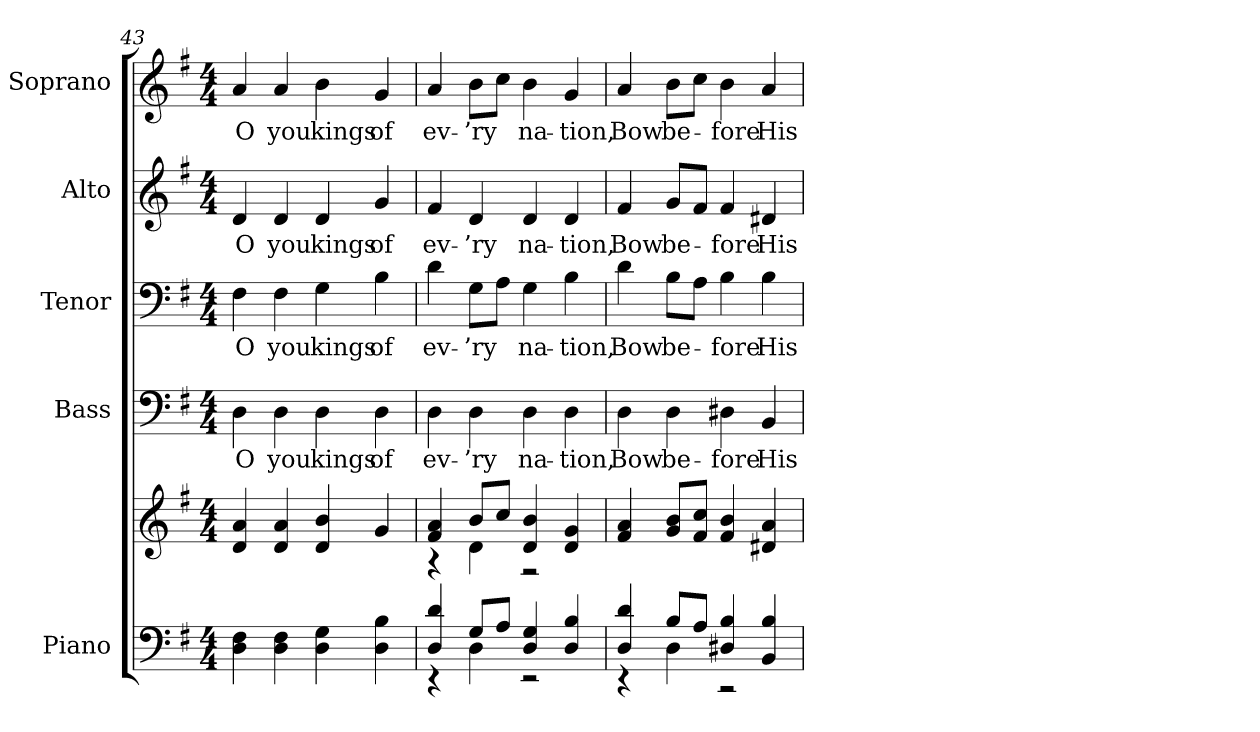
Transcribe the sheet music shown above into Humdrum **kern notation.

**kern	**kern	**kern	**text	**kern	**text	**kern	**text	**kern	**text
*part5	*part5	*part4	*part4	*part3	*part3	*part2	*part2	*part1	*part1
*staff6	*staff5	*staff4	*staff4	*staff3	*staff3	*staff2	*staff2	*staff1	*staff1
*I"Piano	*	*I"Bass	*	*I"Tenor	*	*I"Alto	*	*I"Soprano	*
*I'Pno.	*	*I'B.	*	*I'T.	*	*I'A.	*	*I'S.	*
!!LO:PB:g=z
*clefF4	*clefG2	*clefF4	*	*clefF4	*	*clefG2	*	*clefG2	*
*k[f#]	*k[f#]	*k[f#]	*	*k[f#]	*	*k[f#]	*	*k[f#]	*
*G:	*G:	*G:	*	*G:	*	*G:	*	*G:	*
*M4/4	*M4/4	*M4/4	*	*M4/4	*	*M4/4	*	*M4/4	*
=43	=43	=43	=43	=43	=43	=43	=43	=43	=43
!	!	!	!LO:LY:b:color=#000000	!	!	!	!	!	!
!	!	!	!	!	!LO:LY:b:color=#000000	!	!	!	!
!	!	!	!	!	!	!	!LO:LY:b:color=#000000	!	!
!	!	!	!	!	!	!	!	!	!LO:LY:b:color=#000000
4Di\ 4F#i	4di/ 4ai	4Di\	O	4F#i\	O	4di/	O	4ai/	O
!	!	!	!LO:LY:b:color=#000000	!	!	!	!	!	!
!	!	!	!	!	!LO:LY:b:color=#000000	!	!	!	!
!	!	!	!	!	!	!	!LO:LY:b:color=#000000	!	!
!	!	!	!	!	!	!	!	!	!LO:LY:b:color=#000000
4Di\ 4F#i	4di/ 4ai	4Di\	you	4F#i\	you	4di/	you	4ai/	you
!	!	!	!LO:LY:b:color=#000000	!	!	!	!	!	!
!	!	!	!	!	!LO:LY:b:color=#000000	!	!	!	!
!	!	!	!	!	!	!	!LO:LY:b:color=#000000	!	!
!	!	!	!	!	!	!	!	!	!LO:LY:b:color=#000000
4Di\ 4Gi	4di/ 4bi	4Di\	kings	4Gi\	kings	4di/	kings	4bi\	kings
!	!	!	!LO:LY:b:color=#000000	!	!	!	!	!	!
!	!	!	!	!	!LO:LY:b:color=#000000	!	!	!	!
!	!	!	!	!	!	!	!LO:LY:b:color=#000000	!	!
!	!	!	!	!	!	!	!	!	!LO:LY:b:color=#000000
4Di\ 4Bi	4gi/	4Di\	of	4Bi\	of	4gi/	of	4gi/	of
=44	=44	=44	=44	=44	=44	=44	=44	=44	=44
*^	*^	*	*	*	*	*	*	*	*
!	!	!	!	!	!LO:LY:b:color=#000000	!	!	!	!	!	!
!	!	!	!	!	!	!	!LO:LY:b:color=#000000	!	!	!	!
!	!	!	!	!	!	!	!	!	!LO:LY:b:color=#000000	!	!
!	!	!	!	!	!	!	!	!	!	!	!LO:LY:b:color=#000000
4Di/ 4di	4r	4f#i/ 4ai	4r	4Di\	ev-	4di\	ev-	4f#i/	ev-	4ai/	ev-
!	!	!	!	!	!LO:LY:b:color=#000000	!	!	!	!	!	!
!	!	!	!	!	!	!	!LO:LY:b:color=#000000	!	!	!	!
!	!	!	!	!	!	!	!	!	!LO:LY:b:color=#000000	!	!
!	!	!	!	!	!	!	!	!	!	!	!LO:LY:b:color=#000000
8Gi/L	4Di\	8bi/L	4di\	4Di\	-’ry	8Gi\L	-’ry	4di/	-’ry	8bi\L	-’ry
8Ai/J	.	8cci/J	.	.	.	8Ai\J	.	.	.	8cci\J	.
!	!	!	!	!	!LO:LY:b:color=#000000	!	!	!	!	!	!
!	!	!	!	!	!	!	!LO:LY:b:color=#000000	!	!	!	!
!	!	!	!	!	!	!	!	!	!LO:LY:b:color=#000000	!	!
!	!	!	!	!	!	!	!	!	!	!	!LO:LY:b:color=#000000
4Di/ 4Gi	2r	4di/ 4bi	2r	4Di\	na-	4Gi\	na-	4di/	na-	4bi\	na-
!	!	!	!	!	!LO:LY:b:color=#000000	!	!	!	!	!	!
!	!	!	!	!	!	!	!LO:LY:b:color=#000000	!	!	!	!
!	!	!	!	!	!	!	!	!	!LO:LY:b:color=#000000	!	!
!	!	!	!	!	!	!	!	!	!	!	!LO:LY:b:color=#000000
4Di/ 4Bi	.	4di/ 4gi	.	4Di\	-tion,	4Bi\	-tion,	4di/	-tion,	4gi/	-tion,
*	*	*v	*v	*	*	*	*	*	*	*	*
!!LO:PB:g=z
=45	=45	=45	=45	=45	=45	=45	=45	=45	=45	=45
!	!	!	!	!LO:LY:b:color=#000000	!	!	!	!	!	!
!	!	!	!	!	!	!LO:LY:b:color=#000000	!	!	!	!
!	!	!	!	!	!	!	!	!LO:LY:b:color=#000000	!	!
!	!	!	!	!	!	!	!	!	!	!LO:LY:b:color=#000000
4Di/ 4di	4r	4f#i/ 4ai	4Di\	Bow	4di\	Bow	4f#i/	Bow	4ai/	Bow
!	!	!	!	!LO:LY:b:color=#000000	!	!	!	!	!	!
!	!	!	!	!	!	!LO:LY:b:color=#000000	!	!	!	!
!	!	!	!	!	!	!	!	!LO:LY:b:color=#000000	!	!
!	!	!	!	!	!	!	!	!	!	!LO:LY:b:color=#000000
8Bi/L	4Di\	8gi/ 8biL	4Di\	be-	8Bi\L	be-	8gi/L	be-	8bi\L	be-
8Ai/J	.	8f#i/ 8cciJ	.	.	8Ai\J	.	8f#i/J	.	8cci\J	.
!	!	!	!	!LO:LY:b:color=#000000	!	!	!	!	!	!
!	!	!	!	!	!	!LO:LY:b:color=#000000	!	!	!	!
!	!	!	!	!	!	!	!	!LO:LY:b:color=#000000	!	!
!	!	!	!	!	!	!	!	!	!	!LO:LY:b:color=#000000
4D#Xi/ 4Bi	2r	4f#i/ 4bi	4D#Xi\	-fore	4Bi\	-fore	4f#i/	-fore	4bi\	-fore
!	!	!	!	!LO:LY:b:color=#000000	!	!	!	!	!	!
!	!	!	!	!	!	!LO:LY:b:color=#000000	!	!	!	!
!	!	!	!	!	!	!	!	!LO:LY:b:color=#000000	!	!
!	!	!	!	!	!	!	!	!	!	!LO:LY:b:color=#000000
4BBi/ 4Bi	.	4d#Xi/ 4ai	4BBi/	His	4Bi\	His	4d#Xi/	His	4ai/	His
*v	*v	*	*	*	*	*	*	*	*	*
=	=	=	=	=	=	=	=	=	=
*-	*-	*-	*-	*-	*-	*-	*-	*-	*-
